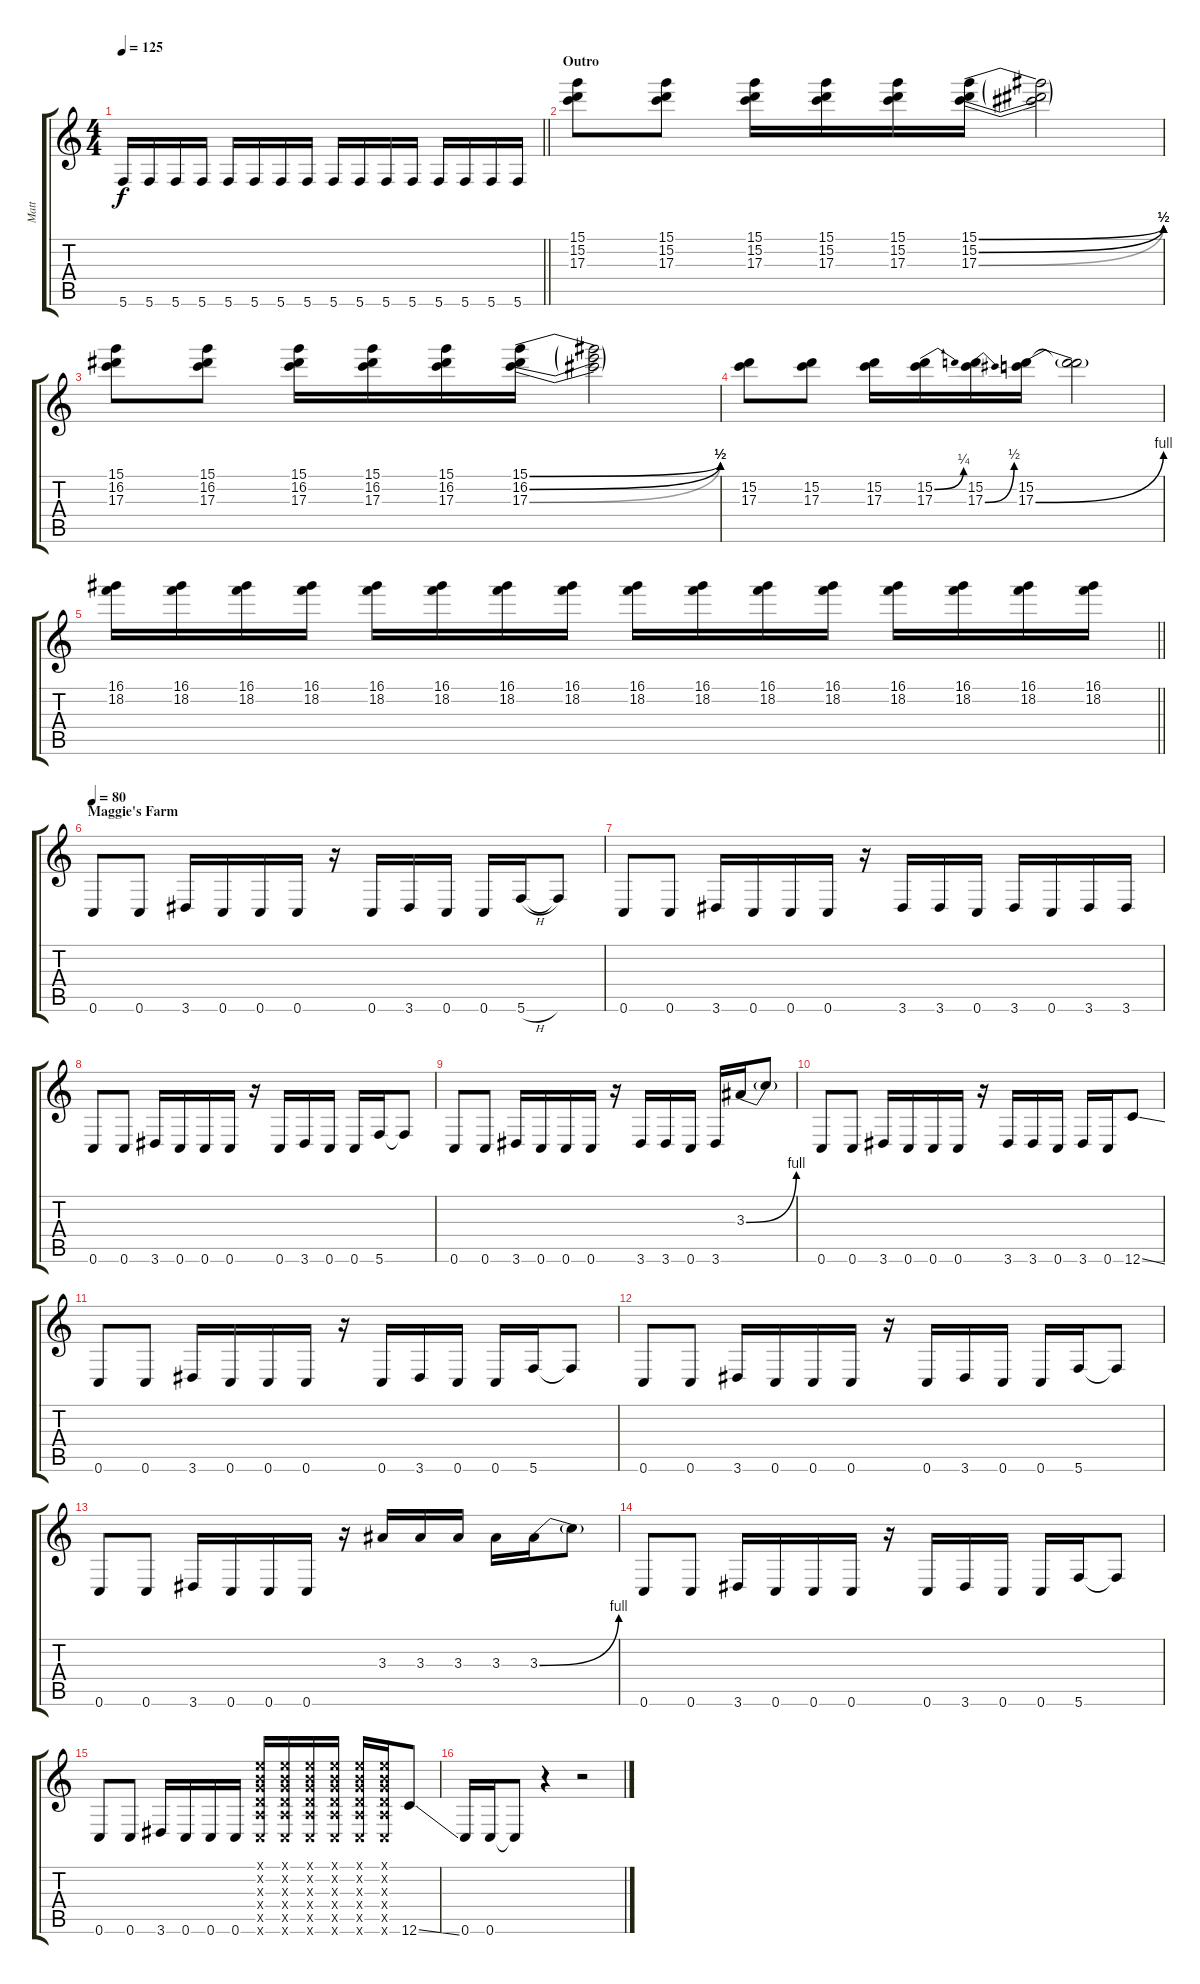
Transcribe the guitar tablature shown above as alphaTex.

\track ("Matt" "Matt") {instrument distortionguitar}
\staff {score tabs}
\tuning (E4 B3 G3 D3 A2 C2) {hide}
\ts (4 4)
\tempo 125
\clef g2
\barLineRight lightlight
\ks c
5.6.16{dy f} 5.6.16 5.6.16 5.6.16 5.6.16 5.6.16 5.6.16 5.6.16 5.6.16 5.6.16 5.6.16 5.6.16 5.6.16 5.6.16 5.6.16 5.6.16 |
\section ("" "Outro")
(15.1 15.2 17.3).8 (15.1 15.2 17.3).8 (15.1 15.2 17.3).16 (15.1 15.2 17.3).16 (15.1 15.2 17.3).16 (15.1{be (bend 0 0 60 2)} 15.2{be (bend 0 0 60 2)} 17.3{be (bend 0 0 60 2)}).16 (15.1{t} 15.2{t} 17.3{t}).2 |
(15.1 16.2 17.3).8 (15.1 16.2 17.3).8 (15.1 16.2 17.3).16 (15.1 16.2 17.3).16 (15.1 16.2 17.3).16 (15.1{be (bend 0 0 60 2)} 16.2{be (bend 0 0 60 2)} 17.3{be (bend 0 0 60 2)}).16 (15.1{t} 16.2{t} 17.3{t}).2 |
(15.2 17.3).8 (15.2 17.3).8 (15.2 17.3).16 (15.2{be (bend 0 0 60 1)} 17.3).16 (15.2 17.3{be (bend 0 0 60 2)}).16 (15.2 17.3{be (bend 0 0 60 4)}).16 (15.2{t} 17.3{t}).2 |
\barLineRight lightlight
(16.1 18.2).16 (16.1 18.2).16 (16.1 18.2).16 (16.1 18.2).16 (16.1 18.2).16 (16.1 18.2).16 (16.1 18.2).16 (16.1 18.2).16 (16.1 18.2).16 (16.1 18.2).16 (16.1 18.2).16 (16.1 18.2).16 (16.1 18.2).16 (16.1 18.2).16 (16.1 18.2).16 (16.1 18.2).16 |
\section ("" "Maggie's Farm")
\tempo 80
0.6.8 0.6.8 3.6.16 0.6.16 0.6.16 0.6.16 r.16 0.6.16 3.6.16 0.6.16 0.6.16 5.6{h}.16 5.6{t}.8 |
0.6.8 0.6.8 3.6.16 0.6.16 0.6.16 0.6.16 r.16 3.6.16 3.6.16 0.6.16 3.6.16 0.6.16 3.6.16 3.6.16 |
0.6.8 0.6.8 3.6.16 0.6.16 0.6.16 0.6.16 r.16 0.6.16 3.6.16 0.6.16 0.6.16 5.6.16 5.6{t}.8 |
0.6.8 0.6.8 3.6.16 0.6.16 0.6.16 0.6.16 r.16 3.6.16 3.6.16 0.6.16 3.6.16 3.3{be (bend 0 0 60 4)}.16 3.3{t}.8 |
0.6.8 0.6.8 3.6.16 0.6.16 0.6.16 0.6.16 r.16 3.6.16 3.6.16 0.6.16 3.6.16 0.6.16 12.6{ss}.8 |
0.6.8 0.6.8 3.6.16 0.6.16 0.6.16 0.6.16 r.16 0.6.16 3.6.16 0.6.16 0.6.16 5.6.16 5.6{t}.8 |
0.6.8 0.6.8 3.6.16 0.6.16 0.6.16 0.6.16 r.16 0.6.16 3.6.16 0.6.16 0.6.16 5.6.16 5.6{t}.8 |
0.6.8 0.6.8 3.6.16 0.6.16 0.6.16 0.6.16 r.16 3.3.16 3.3.16 3.3.16 3.3.16 3.3{be (bend 0 0 60 4)}.16 3.3{t}.8 |
0.6.8 0.6.8 3.6.16 0.6.16 0.6.16 0.6.16 r.16 0.6.16 3.6.16 0.6.16 0.6.16 5.6.16 5.6{t}.8 |
0.6.8 0.6.8 3.6.16 0.6.16 0.6.16 0.6.16 (0.1{x} 0.2{x} 0.3{x} 0.4{x} 0.5{x} 0.6{x}).16 (0.1{x} 0.2{x} 0.3{x} 0.4{x} 0.5{x} 0.6{x}).16 (0.1{x} 0.2{x} 0.3{x} 0.4{x} 0.5{x} 0.6{x}).16 (0.1{x} 0.2{x} 0.3{x} 0.4{x} 0.5{x} 0.6{x}).16 (0.1{x} 0.2{x} 0.3{x} 0.4{x} 0.5{x} 0.6{x}).16 (0.1{x} 0.2{x} 0.3{x} 0.4{x} 0.5{x} 0.6{x}).16 12.6{ss}.8 |
0.6.16 0.6.16 0.6{t}.8 r.4 r.2
